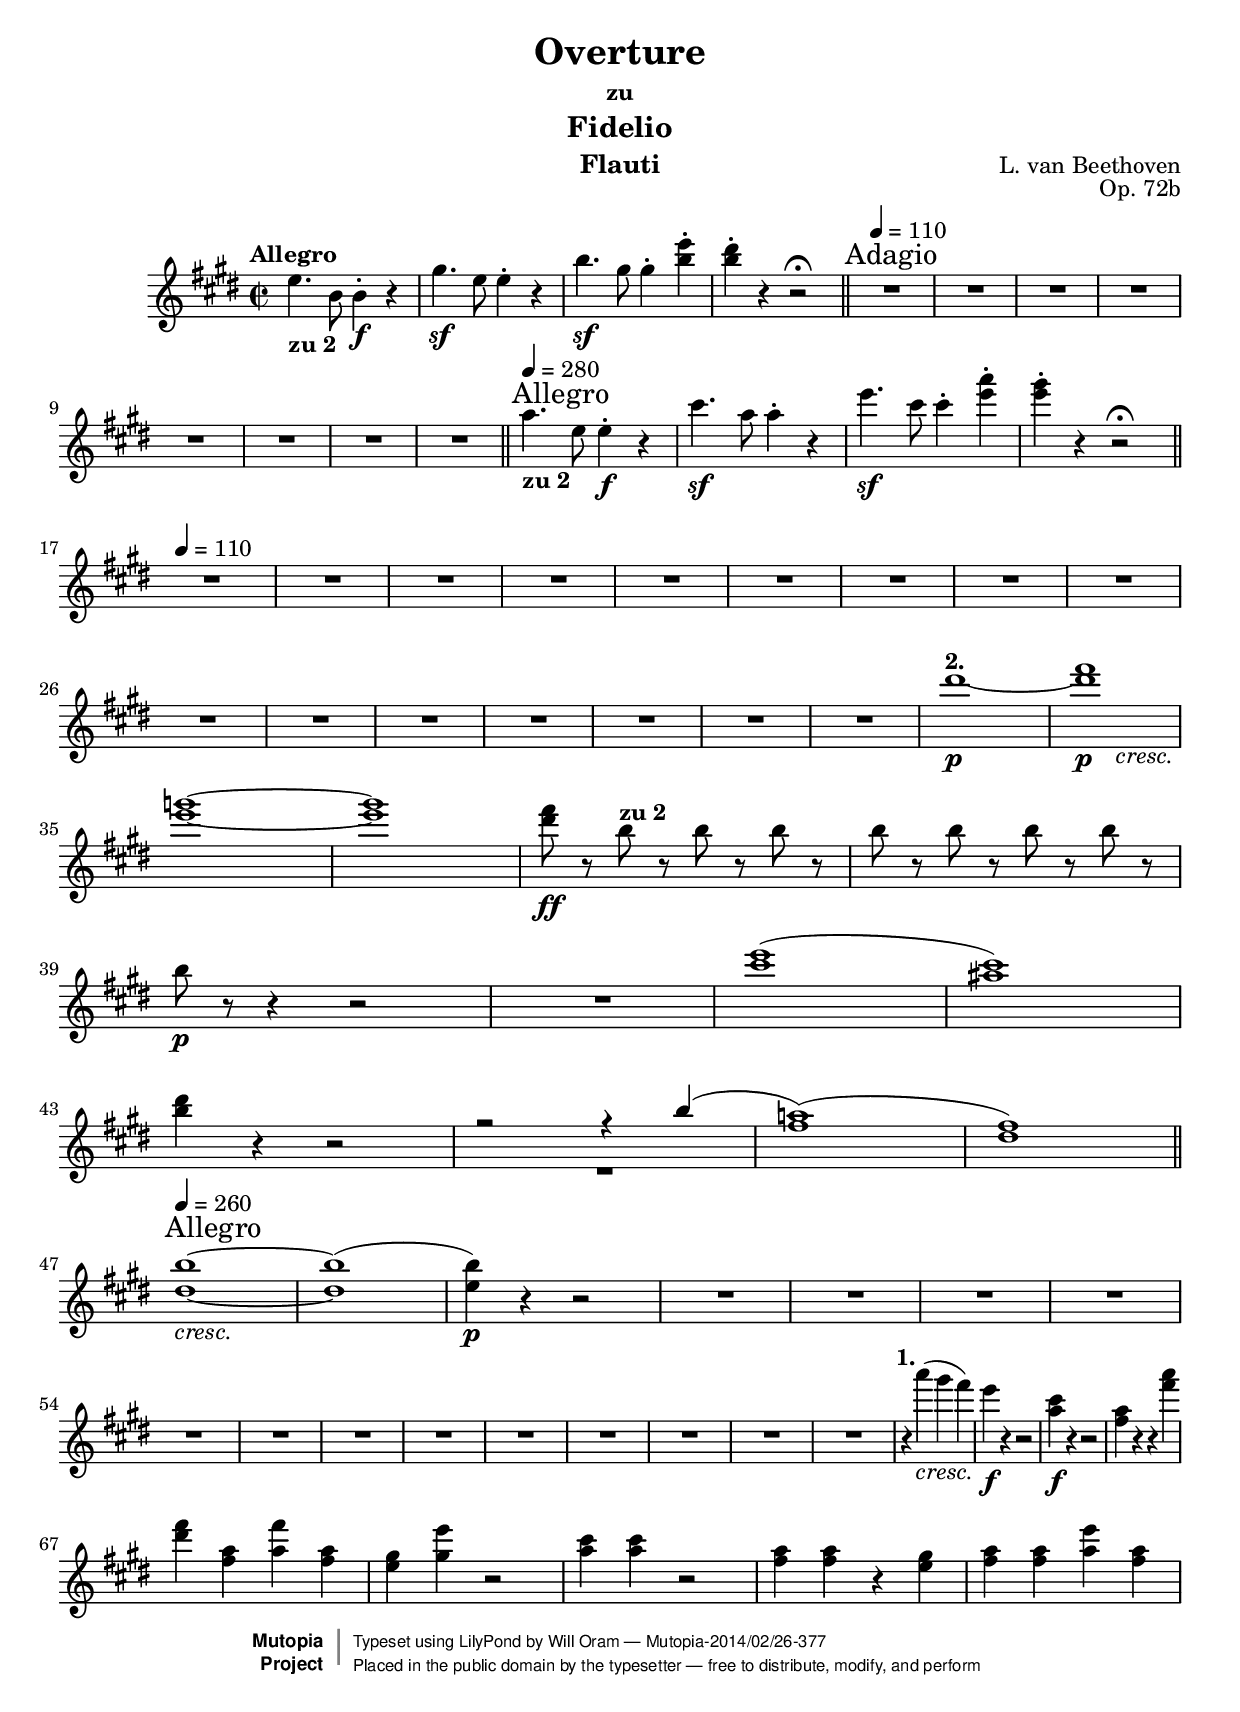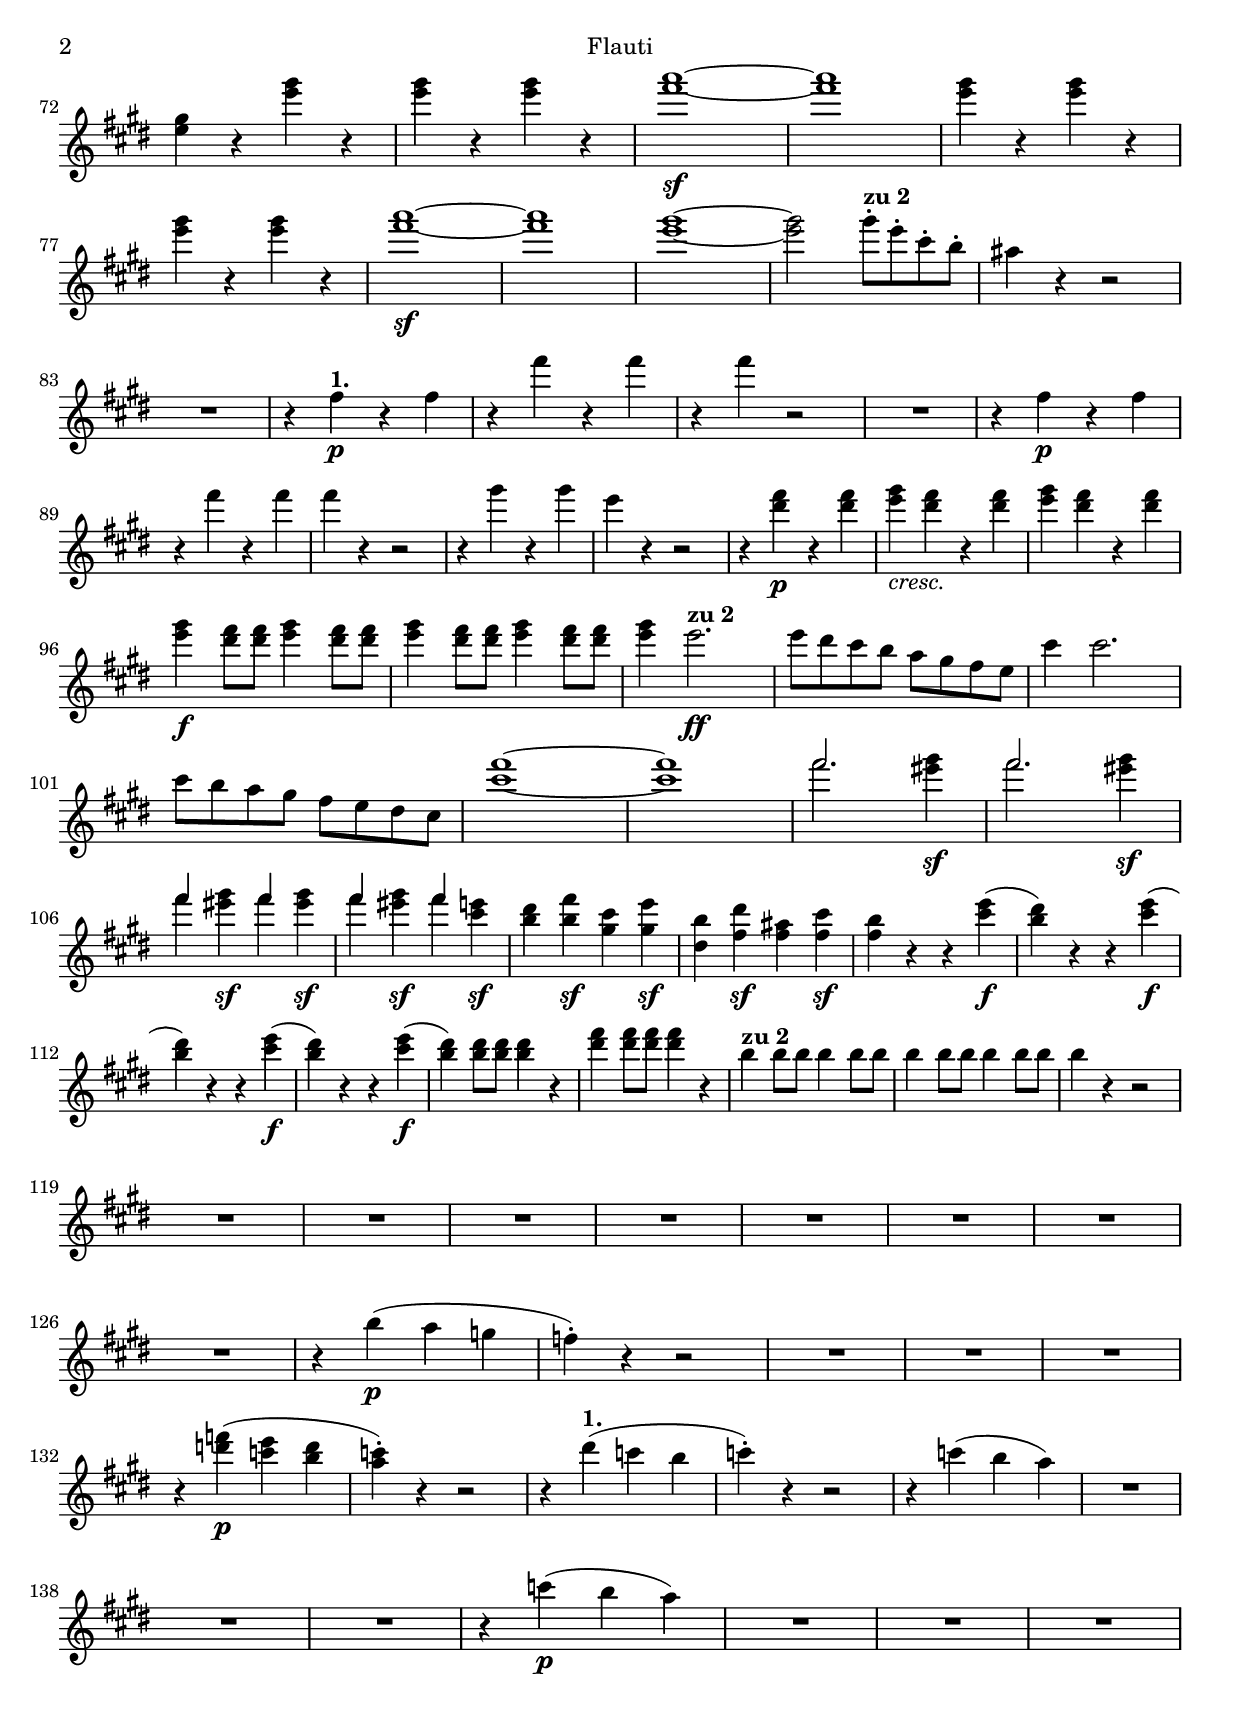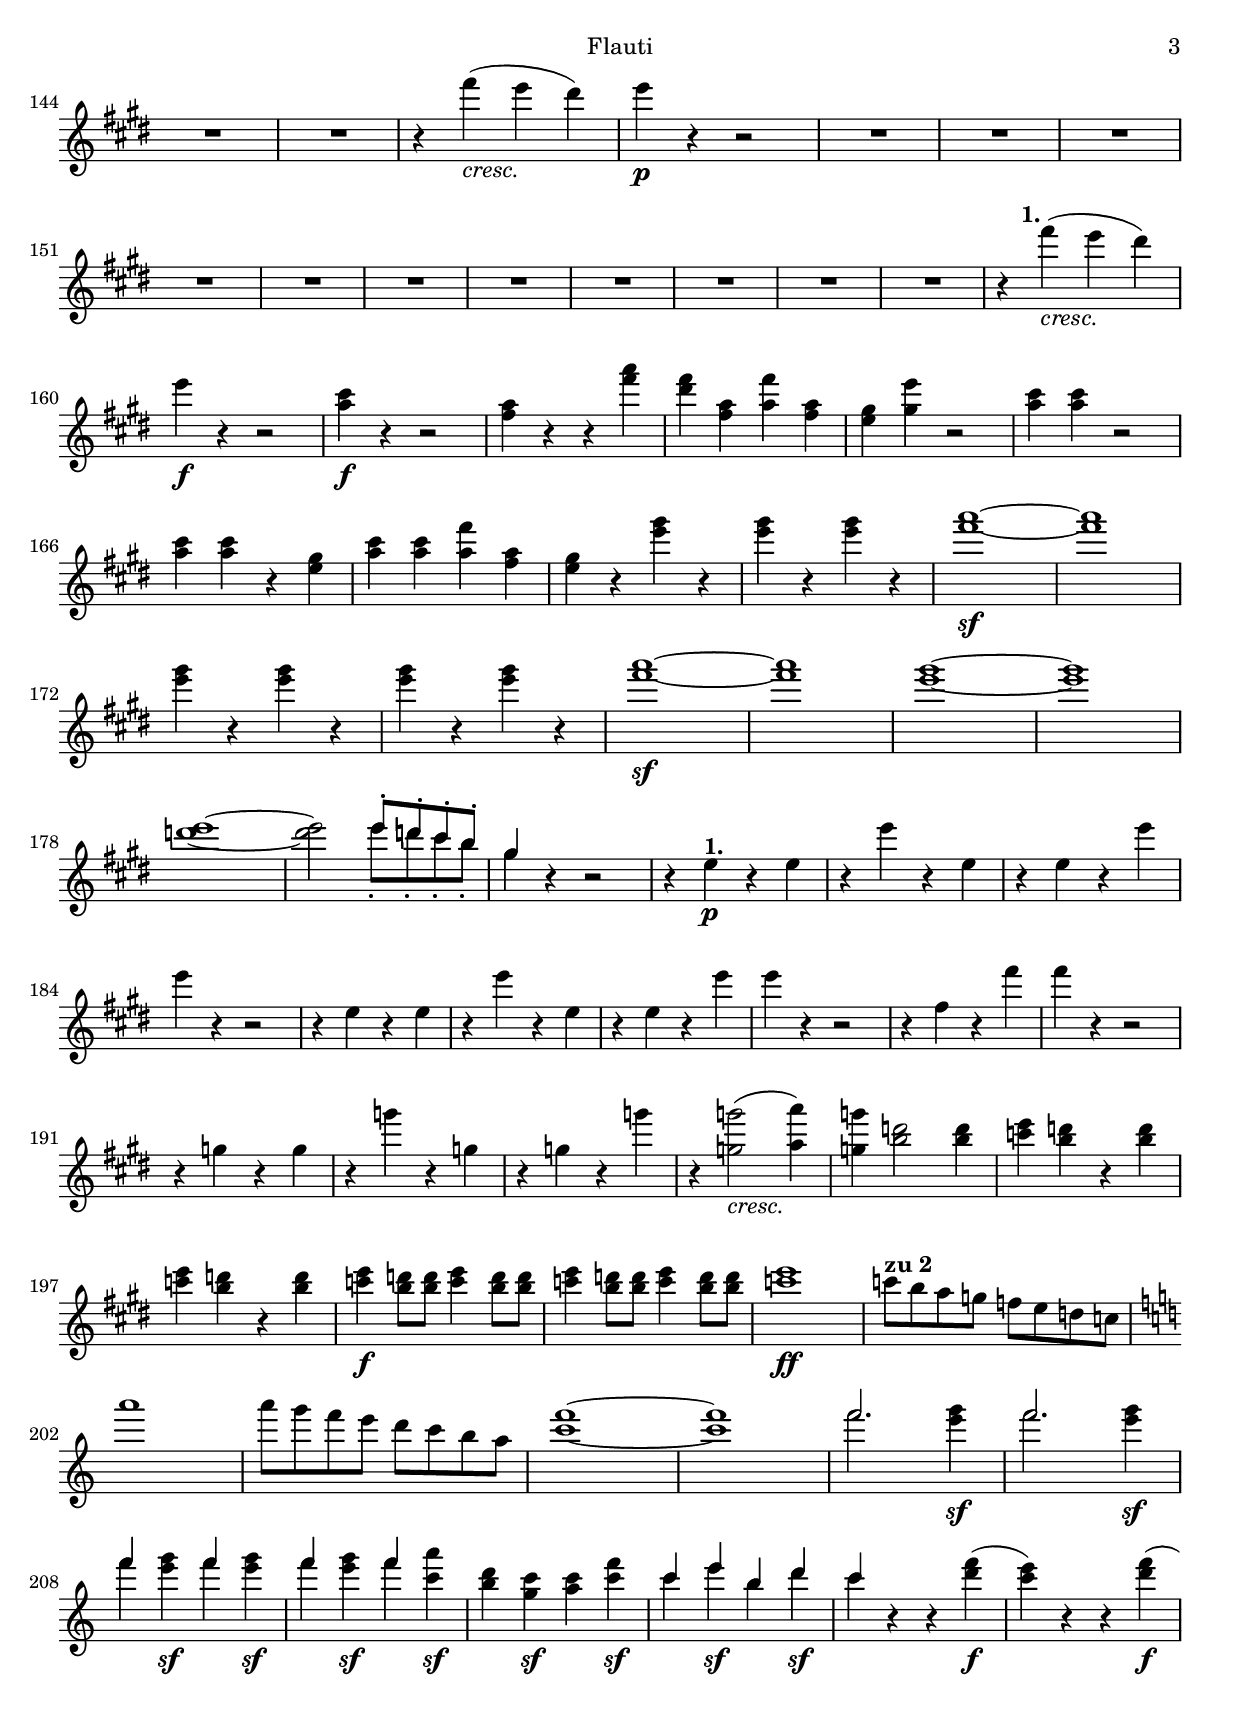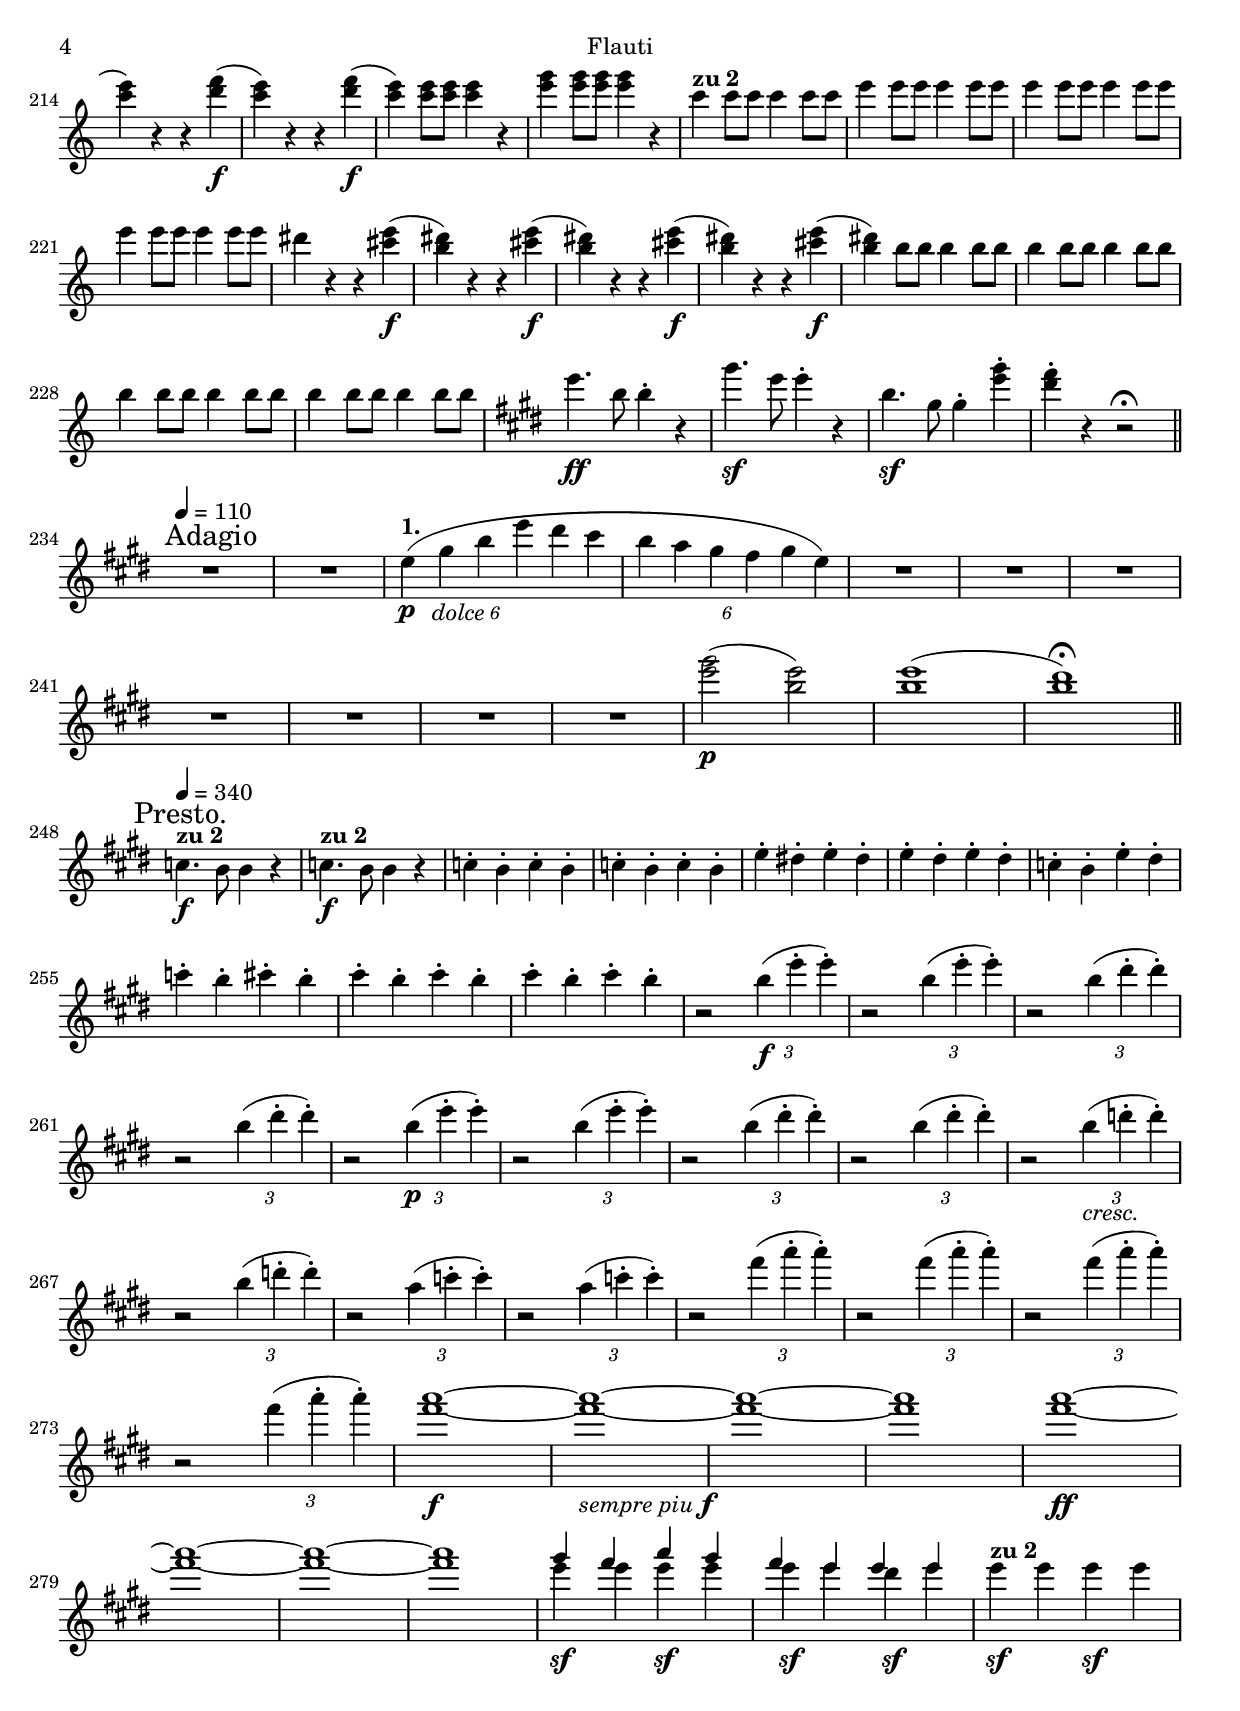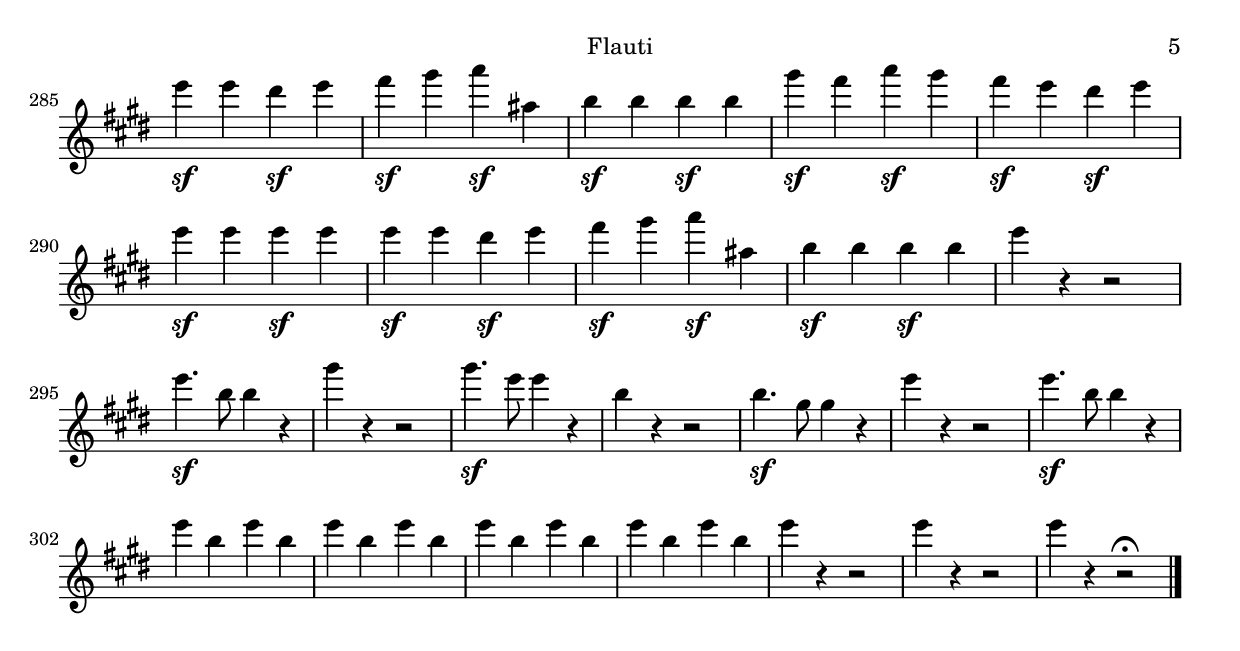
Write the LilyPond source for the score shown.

\version "2.18.0"

\include "english.ly"
\include "defs.ly"
\include "header.ly"

\header {
  instrument = "Flauti"
}

\version "2.18.0"
theFlutes =  \relative e'' {
	\clef "treble"
	\time 2/2
	\key e \major
	\tempo "Allegro"
	
	e4._\markup{\bold "zu 2"}
		b8 b4-.\f r4 						|
	gsharp'4.\sf e8 e4-. r4					|
	b'4.\sf gsharp8 gsharp4-. < b e >-.		|
	< b dsharp >-. r r2\fermata				|
	
	\bar "||"
	\tempo 4 = 110

	R1^\markup { \translate #(cons -4 -0) \huge "Adagio" }
		
	R1*3
	\mbreak
	
	R1*4
	
	\bar "||"
	\tempo 4 = 280
	
	a4.^\markup { \translate #(cons -1 -1) \huge "Allegro" }_\markup{\bold "zu 2"}
		 e8 e4-.\f r		|
	csharp'4.\sf a8 a4-. r					|
	e'4.\sf csharp8 csharp4-. < e a >-.		|
	< e gsharp >-. r r2\fermata				|
	\mbreak
	
	%%% ADAGIO %%%
	\bar "||"
	\tempo 4 = 110
	
	R1*16
	
	<< { s1 } \\ { dsharp1\p~^\markup { \bold 2. } } >>
	<< { fsharp1\p_\markup { \translate #(cons 4 -1) \italic cresc. } } \\ { dsharp1 } >>
	\mbreak
	
	< e g >1~
	< e g >
	< dsharp fsharp >8\ff r8 b^\markup{\bold "zu 2"} r b r b r
	b r b r b r b r
	\mbreak
	
	b\p r8 r4 r2							|
	R1										| % 40
	< csharp e >1(							|
	< asharp csharp >)						|
	\mbreak
	
	< b dsharp >4 r r2						|
	<< { r2 r4 b4( } \\ { R1 } >>			|
	<< { < fsharp a! >1)( } \\ { s1 } >>	|
	<< { < dsharp fsharp >1) } \\ { s1 } >>	|
	
	%%% ALLEGRO %%%
	\bar "||"
	\tempo 4 = 260
	\mbreak
	
	< dsharp b' >1~^\markup { \translate #(cons -1 -1) \huge "Allegro" }_\cr
	< dsharp b' >(
	< e b' >4\p) r4 r2
	
	R1*4
	\mbreak
	R1*9
	
	r4 a'4(^\markup { \translate #(cons -2 0) \bold 1. }_\markup { \italic cresc. } gsharp fsharp)		|
	e\f r4 r2																	|
	< a, csharp >4\f r r2														|
	< fsharp a >4 r r < fsharp' a >												|
	\mbreak
	
	< dsharp fsharp > < fsharp, a > < a fsharp' > < fsharp a >					|
	< e gsharp > < gsharp e' > r2												|
	< a csharp >4 < a csharp > r2												|
	< fsharp a >4 < fsharp a > r < e gsharp >									| % 70
	< fsharp a > < fsharp a > < a e' > < fsharp a >								|
	\mbreak
	
	< e gsharp > r < e' gsharp > r							|
	< e gsharp > r < e gsharp > r							|
	< fsharp a >1\sf~										|
	< fsharp a >											|
	< e gsharp >4 r < e gsharp > r							|
	\mbreak
	
	< e gsharp > r < e gsharp > r							|
	< fsharp a >1\sf~										|
	< fsharp a >											|
	< e gsharp >1~											|
	< e gsharp >2 gsharp8-.[^\markup{\bold "zu 2"} e-. csharp-. b-.]			|
	asharp4 r r2											|
	\mbreak
	
	R1
	r4 fsharp4\p^\markup { \bold 1. } r fsharp				|
	r fsharp' r fsharp										|
	r fsharp r2												|
	R1														|
	r4 fsharp,4\p r fsharp									|
	\mbreak
	
	r fsharp' r fsharp										|
	fsharp r r2												| % 90
	r4 gsharp r gsharp										|
	e r r2													|
	r4 < dsharp fsharp >4\p r < dsharp fsharp >				|
	< e gsharp >_\markup { \italic cresc. } < dsharp fsharp > r < dsharp fsharp > |
	< e gsharp > < dsharp fsharp > r < dsharp fsharp > |
	\mbreak
	
	< e gsharp >\f < dsharp fsharp >8 < dsharp fsharp >
		< e gsharp >4 < dsharp fsharp >8 < dsharp fsharp >	|
	< e gsharp >4 < dsharp fsharp >8 < dsharp fsharp >
		< e gsharp >4 < dsharp fsharp >8 < dsharp fsharp >	|
	< e gsharp >4 e2.\ff^\markup{\bold "zu 2"}									|
	e8[ dsharp csharp b] a[ gsharp fsharp e]				|
	csharp'4 csharp2.										| % 100
	\mbreak
	
	csharp8[ b a gsharp] fsharp[ e dsharp csharp]			|
	< csharp' fsharp >1~									|
	< csharp fsharp >										|
	<< { fsharp2. } \\ { fsharp2. } >> < esharp gsharp >4\sf|
	<< { fsharp2. } \\ { fsharp2. } >> < esharp gsharp >4\sf|
	\mbreak
	
	<< { fsharp4 s fsharp s } \\ { fsharp4 < esharp gsharp >\sf fsharp < esharp gsharp >\sf } >>
	<< { fsharp4 s fsharp s } \\ { fsharp4 < esharp gsharp >\sf fsharp < csharp e >\sf } >>
	< b dsharp >4 < b fsharp' >\sf < gsharp csharp > < gsharp e' >\sf
	< dsharp b' > < fsharp dsharp' >\sf < fsharp asharp > < fsharp csharp' >\sf
	< fsharp b > r r < csharp' e >\f(						| % 110
	< b dsharp >) r r < csharp e >\f(						|
	\mbreak
	
	< b dsharp >) r r < csharp e >\f(						|
	< b dsharp >) r r < csharp e >\f(						|
	< b dsharp >) < b dsharp >8 < b dsharp > < b dsharp >4 r|
	< dsharp fsharp >4 < dsharp fsharp >8
		< dsharp fsharp > < dsharp fsharp >4 r				|
	b4^\markup{\bold "zu 2"} b8 b b4 b8 b										|
	b4 b8 b b4 b8 b											|
	b4 r r2													|
	\mbreak
	
	R1*7
	\mbreak
	R1
	
	r4 b4\p( a g														|
	f-.) r r2															|
	R1*3
	\mbreak
	
	r4 < d' f >\p( < c e > < b d >										|
	< a c >-.) r r2														|
	r4 dsharp4(^\markup { \bold 1. } c b								|
	c-.) r4 r2															|
	r4 c( b a)															|
	R1																	|
	\mbreak
	
	R1*2
	r4 c\p( b a)														| % 140
	R1*3
	\mbreak
	
	R1*2
	r4 fsharp'(_\markup { \italic cresc. } e dsharp)				|
	e4\p r r2												|
	
	R1*11													|
	
	r4 fsharp(_\markup { \italic cresc. }
		^\markup { \translate #(cons -2 2) \bold 1. } e dsharp)	|
	\mbreak
	
	e4\f r r2															| % 160
	< a, csharp >4\f r r2												|
	< fsharp a >4 r r < fsharp' a >										|
	< dsharp fsharp > < fsharp, a > < a fsharp' > < fsharp a >			|
	< e gsharp > < gsharp e' > r2										|
	< a csharp >4 < a csharp > r2										|
	\mbreak
	
	< a csharp >4 < a csharp > r < e gsharp >						|
	< a csharp > < a csharp > < a fsharp' > < fsharp a >				|
	< e gsharp > r < e' gsharp > r									|
	< e gsharp > r < e gsharp > r									|
	< fsharp a >1\sf~												| % 170
	< fsharp a >													|
	\mbreak
	
	< e gsharp >4 r < e gsharp > r									|
	< e gsharp > r < e gsharp > r									|
	< fsharp a >1\sf~												|
	< fsharp a >													|
	< e gsharp >~													|
	< e gsharp >													|
	\mbreak
	
	< d e >~														|
	< d e >2 << { e8-.[ d-. csharp-. b-.] }
	\\ { e8-.[ d-. csharp-. b-.] } >>								|
	<< { gsharp4 } \\ { gsharp4 } >> r4 r2							| % 180
	r4 e\p^\markup { \bold 1. } r e									|
	r e' r e,														|
	r e r e'														|
	\mbreak
	
	e r r2									|
	r4 e, r e								|
	r e' r e,								|
	r e r e'								|
	e r r2									|
	r4 fsharp, r fsharp'					|
	fsharp r4 r2							| % 190
	\mbreak
	
	r4 g, r g											|
	r g' r g,											|
	r g r g'											|
	r < g, g' >2(_\markup { \italic cresc. } < a a' >4)	|
	< g g' > < b d >2 < b d >4							|
	< c e > < b d > r < b d >							|
	\mbreak
	
	< c e > < b d > r < b d >							|
	< c e >\f < b d >8 < b d > < c e >4 < b d >8 < b d >|
	< c e >4 < b d >8 < b d > < c e >4 < b d >8 < b d >|
	< c e >1\ff											| % 200
	c8[^\markup{\bold "zu 2"} b a g] f[ e d c]								|
	\mbreak
	
	\key c \major
	
	a''1											|
	a8[ g f e] d[ c b a]							|
	< c f >1~										|
	< c f >											|
	<< { f2. } \\ { f2. } >> < e g >4\sf			|
	<< { f2. } \\ { f2. } >> < e g >4\sf			|
	\mbreak
	
	<< { f4 s f s } \\ { f4 < e g >\sf f < e g >\sf } >>	|
	<< { f4 s f s } \\ { f4 < e g >\sf f < c a' >\sf } >>	|
	< b d >4 < c g >\sf < a c > < c f >\sf					| % 210
	<< { c4 e b d } \\ { c4 e\sf b d\sf } >>				|
	<< { c4 } \\ { c4 } >> r r < d f >\f(					|
	< c e >) r r < d f >\f(									|
	\mbreak
	
	< c e >) r r < d f >\f(									|
	< c e >) r r < d f >\f(									|
	< c e >) < c e >8 < c e > < c e >4 r					|
	< e g >4 < e g >8 < e g > < e g >4 r					|
	c4^\markup{\bold "zu 2"} c8 c c4 c8 c										|
	e4 e8 e e4 e8 e											| % 220
	e4 e8 e e4 e8 e											|
	\mbreak
	
	e4 e8 e e4 e8 e											|
	dsharp4 r r < csharp e >\f(								|
	< b dsharp >) r r < csharp e >\f(						|
	< b dsharp >) r r < csharp e >\f(						|
	< b dsharp >) r r < csharp e >\f(						|
	< b dsharp >) b8 b b4 b8 b								|
	b4 b8 b b4 b8 b											|
	\mbreak
	
	 b4 b8 b b4 b8 b							|
	 b4 b8 b b4 b8 b							|
	 
	 \key e \major
	 
	 e4.\ff b8 b4-. r4								| % 230
	 gsharp'4.\sf e8 e4-. r4						|
	 b4.\sf gsharp8 gsharp4-. < e' gsharp >-.		|
	 < dsharp fsharp >-. r r2\fermata				|
	 
	 \bar "||"
	 \tempo 4 = 110
	 \mbreak
	 
	 R1^\markup { \translate #(cons -4 -1) \huge "Adagio" }					|
	 R																		|
	 \tuplet 6/4 { e,4\p(_\markup { \translate #(cons 3 0) \italic dolce }
	 	^\markup { \bold 1. } gsharp b e dsharp csharp }					|
	 \tuplet 6/4 { b a gsharp fsharp gsharp e) }								|
	 R1*3																	|
	 \mbreak
	 
	 R1*4
	 < e' gsharp >2\p( < b e >)				|
	 < b e >1(								|
	 < b dsharp >)\fermata					|
	 
	 \bar "||"
	 \tempo 4 = 340
	 \mbreak
	 
	 c,4.\f^\markup{\bold "zu 2"}^\markup { \translate #(cons -4 -1) \huge "Presto." }
	 	b8 b4 r					|
	 c4.\f^\markup{\bold "zu 2"} b8 b4 r			|
	 c4-. b-. c-. b-.			| % 250
	 c4-. b-. c-. b-.			|
	 e-. dsharp!-. e-. dsharp-.	|
	 e-. dsharp-. e-. dsharp-.	|
	 c-. b-. e-. dsharp-.		|
	 \mbreak
	 
	 c'-. b-. csharp-. b-.							|
	 csharp-. b-. csharp-. b-.						|
	 csharp-. b-. csharp-. b-.						|
	 r2 \tuplet 3/2 { b4\f( e-. e-.) }				|
	 r2 \tuplet 3/2 { b4( e-. e-.) }					|
	 r2 \tuplet 3/2 { b4( dsharp-. dsharp-.) }		| % 260
	 \mbreak
	 
	 r2 \tuplet 3/2 { b4( dsharp-. dsharp-.) }					|
	 r2 \tuplet 3/2 { b4\p( e-. e-.) }								|
	 r2 \tuplet 3/2 { b4( e-. e-.) }								|
	 r2 \tuplet 3/2 { b4( dsharp-. dsharp-.) }					|
	 r2 \tuplet 3/2 { b4( dsharp-. dsharp-.) }					|
	 r2 \tuplet 3/2 { b4(_\markup { \italic cresc. } d-. d-.) }	|
	 \mbreak
	 
	 r2 \tuplet 3/2 { b4( d-. d-.) }		|
	 r2 \tuplet 3/2 { a4( c-. c-.) }		|
	 r2 \tuplet 3/2 { a4( c-. c-.) }		|
	 r2 \tuplet 3/2 { fsharp4( a-. a-.) }| % 270
	 r2 \tuplet 3/2 { fsharp4( a-. a-.) }|
	 r2 \tuplet 3/2 { fsharp4( a-. a-.) }|
	 \mbreak
	 
	 r2 \tuplet 3/2 { fsharp4( a-. a-.) }|
	 < fsharp a >1\f~
	 < fsharp a >~_\markup { \italic {sempre piu \dynamic f} }
	 < fsharp a >~
	 < fsharp a >
	 < fsharp a >~\ff
	 \mbreak
	 
	 < fsharp a >~													|
	 < fsharp a >~													| % 280
	 < fsharp a >													|
	 << { gsharp4 fsharp a gsharp } \\ { e4\sf e e\sf e } >>		|
	 << { fsharp4 e e e } \\ { e4\sf e dsharp\sf e } >>				|
	 e4\sf^\markup{\bold "zu 2"} e e\sf e												|
	 \mbreak
	 
	 e\sf e dsharp\sf e						|
	 fsharp\sf gsharp a\sf asharp,			|
	 b\sf b b\sf b							|
	 gsharp'\sf fsharp a\sf gsharp			|
	 fsharp\sf e dsharp\sf e				|
	 \mbreak
	 
	 e4\sf e e\sf e							| % 290
	 e\sf e dsharp\sf e						|
	 fsharp\sf gsharp a\sf asharp,			|
	 b\sf b b\sf b							|
	 e r r2									|
	 \mbreak
	 
	 e4.\sf b8 b4 r				|
	 gsharp'4 r r2				|
	 gsharp4.\sf e8 e4 r		|
	 b r r2						|
	 b4.\sf gsharp8 gsharp4 r	|
	 e' r r2					| % 300
	 e4.\sf b8 b4 r				|
	 \mbreak
	 
	 e4 b e b		|
	 e4 b e b		|
	 e4 b e b		|
	 e4 b e b		|
	 e r r2			|
 	 e4 r r2		|	 
 	 e4 r r2\fermata|
 	 
 	 \bar "|." 
}


\score {
  \new Staff \with {
    midiInstrument = #"flute"
  } {
    \new Voice = "flauti" \theFlutes
  }
  \layout { }
  \midi {
    \tempo 4=100
  }
}
